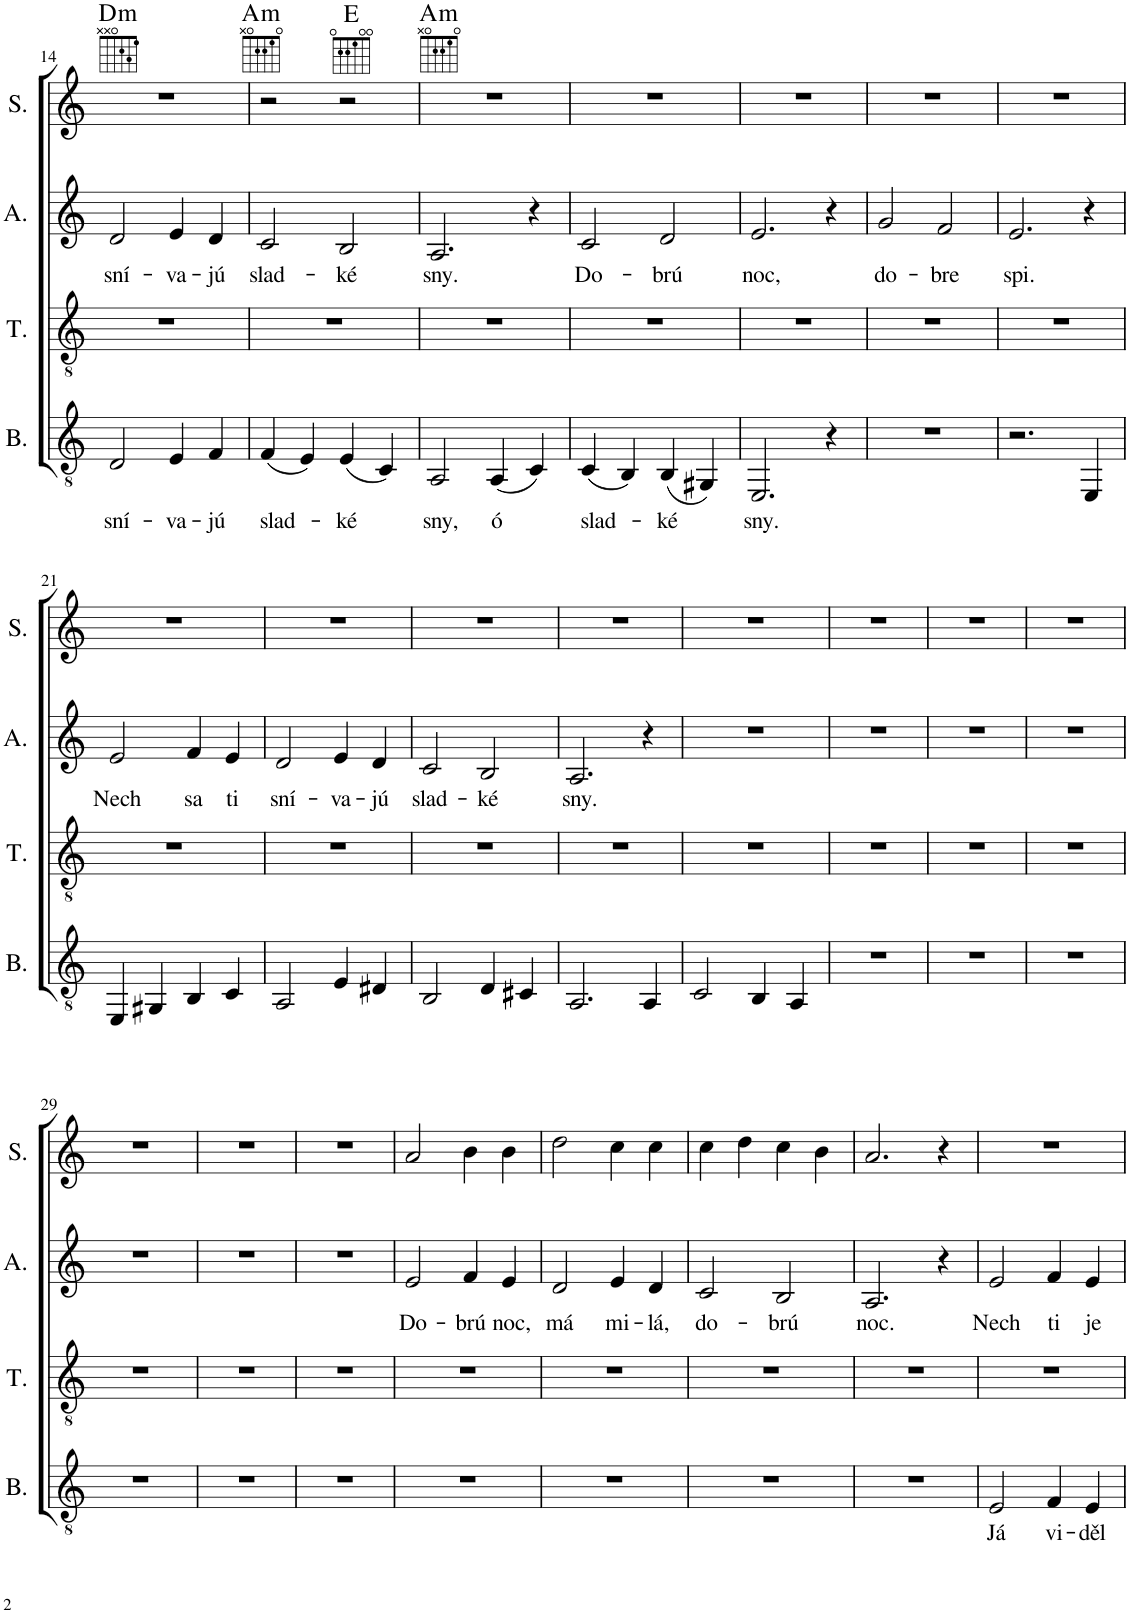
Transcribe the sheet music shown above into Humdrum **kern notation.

**kern	**text	**kern	**kern	**text	**kern	**harte
*part4	*part4	*part3	*part2	*part2	*part1	*part1
*staff4	*staff4	*staff3	*staff2	*staff2	*staff1	*
*I"Bass	*	*I"Tenor	*I"Alto	*	*I"Soprano	*
*I'B.	*	*I'T.	*I'A.	*	*I'S.	*
!!LO:PB:g=z
*clefGv2	*	*clefGv2	*clefG2	*	*clefG2	*
*k[]	*	*k[]	*k[]	*	*k[]	*
*M4/4	*	*M4/4	*M4/4	*	*M4/4	*
=14	=14	=14	=14	=14	=14	=14
!	!LO:LY:b	!	!	!LO:LY:b	!	!LO:H:kt=m
2D/	sní-	1r	2d/	sní-	1r	D:min
!	!LO:LY:b	!	!	!LO:LY:b	!	!
4E/	-va-	.	4e/	-va-	.	.
!	!LO:LY:b	!	!	!LO:LY:b	!	!
4F/	-jú	.	4d/	-jú	.	.
=15	=15	=15	=15	=15	=15	=15
!	!LO:LY:b	!	!	!LO:LY:b	!	!LO:H:kt=m
(4F/	slad-	1r	2c/	slad-	2r	A:min
4E/)	.	.	.	.	.	.
!	!LO:LY:b	!	!	!LO:LY:b	!	!
(4E/	-ké	.	2B/	-ké	2r	E:maj
4C/)	.	.	.	.	.	.
=16	=16	=16	=16	=16	=16	=16
!	!LO:LY:b	!	!	!LO:LY:b	!	!LO:H:kt=m
2AA/	sny,	1r	2.A/	sny.	1r	A:min
!	!LO:LY:b	!	!	!	!	!
(4AA/	ó	.	.	.	.	.
4C/)	.	.	4r	.	.	.
=17	=17	=17	=17	=17	=17	=17
!	!LO:LY:b	!	!	!LO:LY:b	!	!
(4C/	slad-	1r	2c/	Do-	1r	.
4BB/)	.	.	.	.	.	.
!	!LO:LY:b	!	!	!LO:LY:b	!	!
(4BB/	-ké	.	2d/	-brú	.	.
4GG#X/)	.	.	.	.	.	.
=18	=18	=18	=18	=18	=18	=18
!	!LO:LY:b	!	!	!LO:LY:b	!	!
2.EE/	sny.	1r	2.e/	noc,	1r	.
4r	.	.	4r	.	.	.
=19	=19	=19	=19	=19	=19	=19
!	!	!	!	!LO:LY:b	!	!
1r	.	1r	2g/	do-	1r	.
!	!	!	!	!LO:LY:b	!	!
.	.	.	2f/	-bre	.	.
=20	=20	=20	=20	=20	=20	=20
!	!	!	!	!LO:LY:b	!	!
2.r	.	1r	2.e/	spi.	1r	.
4EE/	.	.	4r	.	.	.
!!LO:LB:g=z
=21	=21	=21	=21	=21	=21	=21
!	!	!	!	!LO:LY:b	!	!
4EE/	.	1r	2e/	Nech	1r	.
4GG#X/	.	.	.	.	.	.
!	!	!	!	!LO:LY:b	!	!
4BB/	.	.	4f/	sa	.	.
!	!	!	!	!LO:LY:b	!	!
4C/	.	.	4e/	ti	.	.
=22	=22	=22	=22	=22	=22	=22
!	!	!	!	!LO:LY:b	!	!
2AA/	.	1r	2d/	sní-	1r	.
!	!	!	!	!LO:LY:b	!	!
4E/	.	.	4e/	-va-	.	.
!	!	!	!	!LO:LY:b	!	!
4D#X/	.	.	4d/	-jú	.	.
=23	=23	=23	=23	=23	=23	=23
!	!	!	!	!LO:LY:b	!	!
2BB/	.	1r	2c/	slad-	1r	.
!	!	!	!	!LO:LY:b	!	!
4D/	.	.	2B/	-ké	.	.
4C#X/	.	.	.	.	.	.
=24	=24	=24	=24	=24	=24	=24
!	!	!	!	!LO:LY:b	!	!
2.AA/	.	1r	2.A/	sny.	1r	.
4AA/	.	.	4r	.	.	.
=25	=25	=25	=25	=25	=25	=25
2C/	.	1r	1r	.	1r	.
4BB/	.	.	.	.	.	.
4AA/	.	.	.	.	.	.
=26	=26	=26	=26	=26	=26	=26
1r	.	1r	1r	.	1r	.
=27	=27	=27	=27	=27	=27	=27
1r	.	1r	1r	.	1r	.
=28	=28	=28	=28	=28	=28	=28
1r	.	1r	1r	.	1r	.
!!LO:LB:g=z
=29	=29	=29	=29	=29	=29	=29
1r	.	1r	1r	.	1r	.
=30	=30	=30	=30	=30	=30	=30
1r	.	1r	1r	.	1r	.
=31	=31	=31	=31	=31	=31	=31
1r	.	1r	1r	.	1r	.
=32	=32	=32	=32	=32	=32	=32
!	!	!	!	!LO:LY:b	!	!
1r	.	1r	2e/	Do-	2a/	.
!	!	!	!	!LO:LY:b	!	!
.	.	.	4f/	-brú	4b\	.
!	!	!	!	!LO:LY:b	!	!
.	.	.	4e/	noc,	4b\	.
=33	=33	=33	=33	=33	=33	=33
!	!	!	!	!LO:LY:b	!	!
1r	.	1r	2d/	má	2dd\	.
!	!	!	!	!LO:LY:b	!	!
.	.	.	4e/	mi-	4cc\	.
!	!	!	!	!LO:LY:b	!	!
.	.	.	4d/	-lá,	4cc\	.
=34	=34	=34	=34	=34	=34	=34
!	!	!	!	!LO:LY:b	!	!
1r	.	1r	2c/	do-	4cc\	.
.	.	.	.	.	4dd\	.
!	!	!	!	!LO:LY:b	!	!
.	.	.	2B/	-brú	4cc\	.
.	.	.	.	.	4b\	.
=35	=35	=35	=35	=35	=35	=35
!	!	!	!	!LO:LY:b	!	!
1r	.	1r	2.A/	noc.	2.a/	.
.	.	.	4r	.	4r	.
=36	=36	=36	=36	=36	=36	=36
!	!LO:LY:b	!	!	!LO:LY:b	!	!
2E/	Já	1r	2e/	Nech	1r	.
!	!LO:LY:b	!	!	!LO:LY:b	!	!
4F/	vi-	.	4f/	ti	.	.
!	!LO:LY:b	!	!	!LO:LY:b	!	!
4E/	-děl	.	4e/	je	.	.
=	=	=	=	=	=	=
*-	*-	*-	*-	*-	*-	*-
